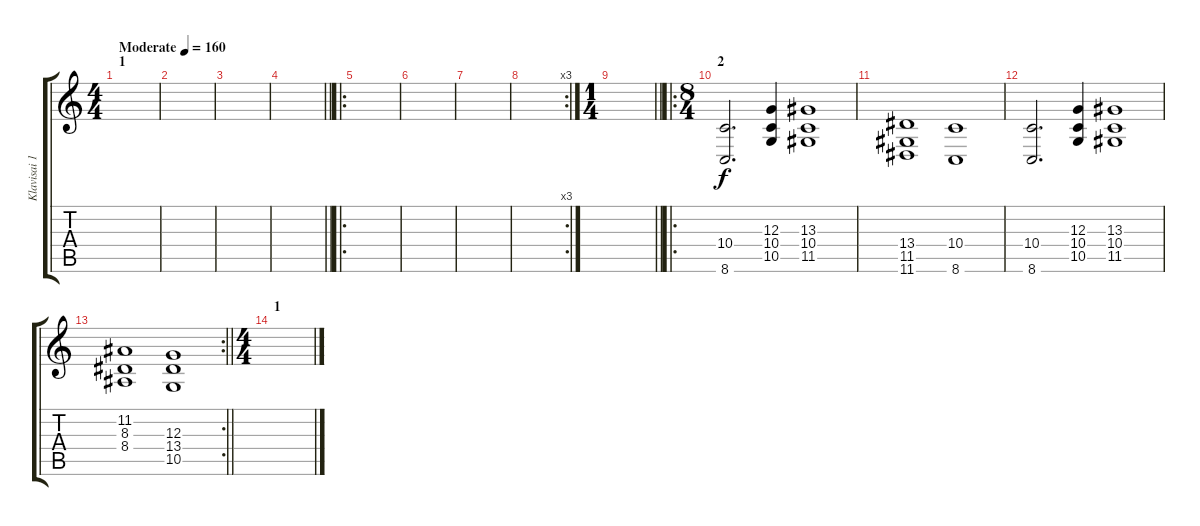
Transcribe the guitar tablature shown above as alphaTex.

\track ("Klavisai 1" "Klavisai 1") {instrument stringensemble1}
\staff {score tabs}
\tuning (E4 B3 G3 D3 A2 E2) {hide}
\ts (4 4)
\section ("" "1")
\tempo (160 "Moderate")
\clef g2
\ks c
|
|
|
\barLineRight lightlight
|
\ro
|
|
|
\rc 3
|
\ts (1 4)
\barLineRight lightlight
|
\ro
\ts (8 4)
\section ("" "2")
(10.4 8.6).2{d} (12.3 10.4 10.5).4 (13.3 10.4 11.5).1 |
(13.4 11.5 11.6).1 (10.4 8.6).1 |
(10.4 8.6).2{d} (12.3 10.4 10.5).4 (13.3 10.4 11.5).1 |
\rc 2
\barLineRight lightlight
(11.2 8.3 8.4).1 (12.3 13.4 10.5).1 |
\ts (4 4)
\section ("" "1")
